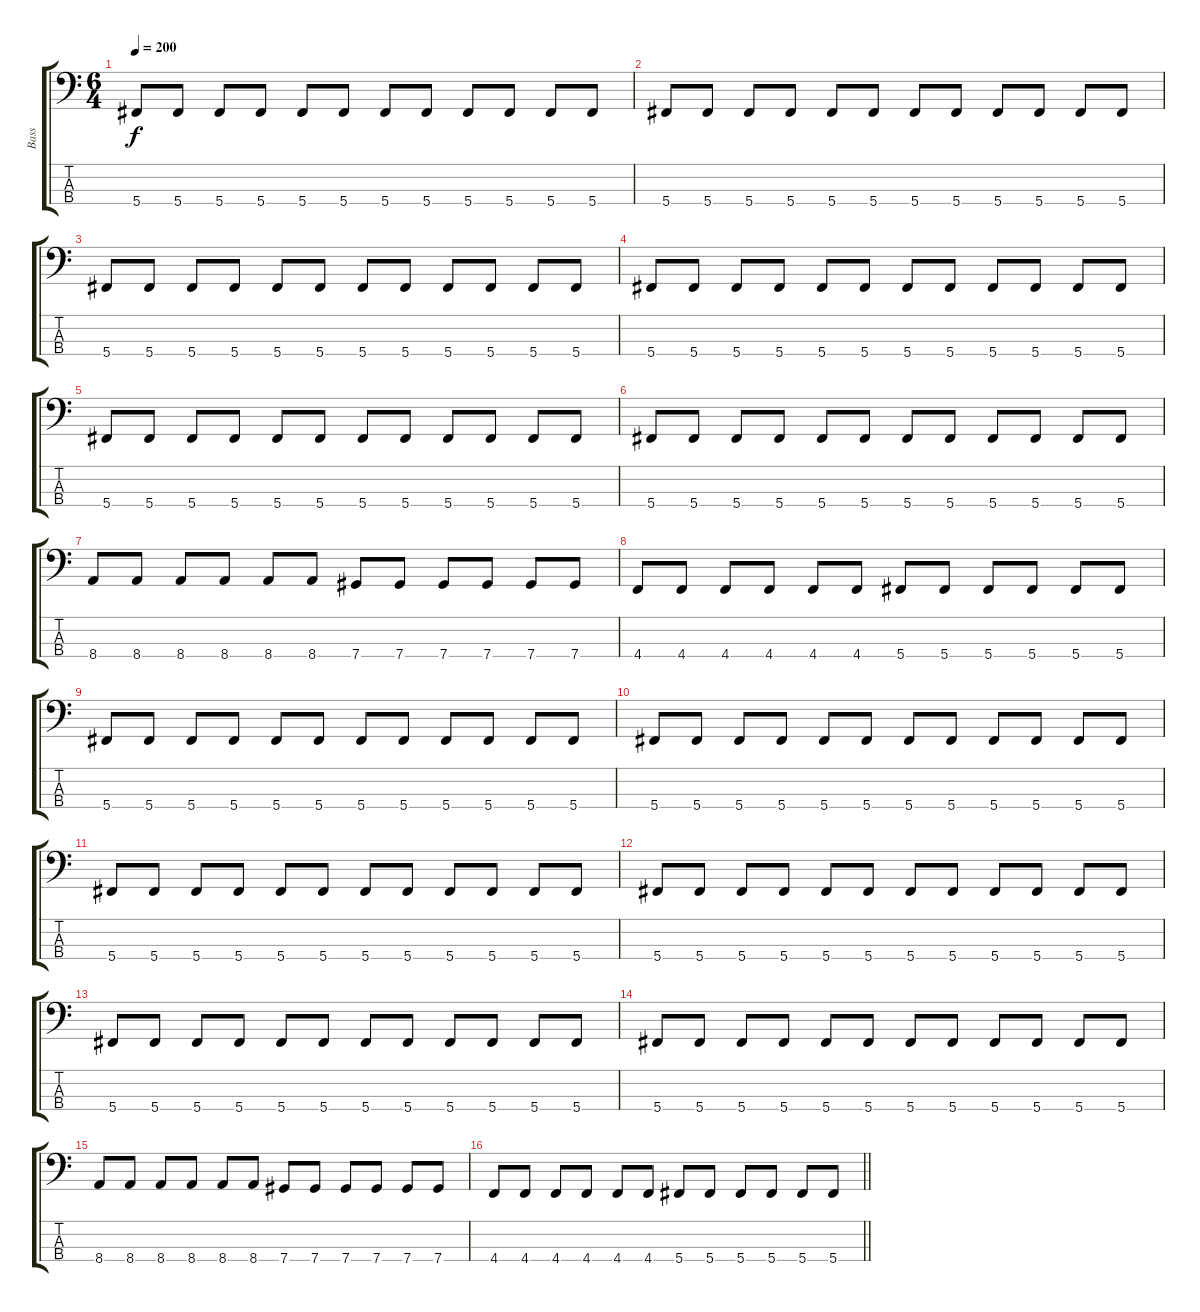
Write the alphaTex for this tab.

\track ("Bass" "Bass") {instrument electricbasspick}
\staff {score tabs}
\tuning (E2 B1 Gb1 Db1) {hide}
\ts (6 4)
\section ("" "")
\tempo 200
\clef f4
\ks c
5.4.8{dy f} 5.4.8 5.4.8 5.4.8 5.4.8 5.4.8 5.4.8 5.4.8 5.4.8 5.4.8 5.4.8 5.4.8 |
5.4.8 5.4.8 5.4.8 5.4.8 5.4.8 5.4.8 5.4.8 5.4.8 5.4.8 5.4.8 5.4.8 5.4.8 |
5.4.8 5.4.8 5.4.8 5.4.8 5.4.8 5.4.8 5.4.8 5.4.8 5.4.8 5.4.8 5.4.8 5.4.8 |
5.4.8 5.4.8 5.4.8 5.4.8 5.4.8 5.4.8 5.4.8 5.4.8 5.4.8 5.4.8 5.4.8 5.4.8 |
5.4.8 5.4.8 5.4.8 5.4.8 5.4.8 5.4.8 5.4.8 5.4.8 5.4.8 5.4.8 5.4.8 5.4.8 |
5.4.8 5.4.8 5.4.8 5.4.8 5.4.8 5.4.8 5.4.8 5.4.8 5.4.8 5.4.8 5.4.8 5.4.8 |
8.4.8 8.4.8 8.4.8 8.4.8 8.4.8 8.4.8 7.4.8 7.4.8 7.4.8 7.4.8 7.4.8 7.4.8 |
4.4.8 4.4.8 4.4.8 4.4.8 4.4.8 4.4.8 5.4.8 5.4.8 5.4.8 5.4.8 5.4.8 5.4.8 |
5.4.8 5.4.8 5.4.8 5.4.8 5.4.8 5.4.8 5.4.8 5.4.8 5.4.8 5.4.8 5.4.8 5.4.8 |
5.4.8 5.4.8 5.4.8 5.4.8 5.4.8 5.4.8 5.4.8 5.4.8 5.4.8 5.4.8 5.4.8 5.4.8 |
5.4.8 5.4.8 5.4.8 5.4.8 5.4.8 5.4.8 5.4.8 5.4.8 5.4.8 5.4.8 5.4.8 5.4.8 |
5.4.8 5.4.8 5.4.8 5.4.8 5.4.8 5.4.8 5.4.8 5.4.8 5.4.8 5.4.8 5.4.8 5.4.8 |
5.4.8 5.4.8 5.4.8 5.4.8 5.4.8 5.4.8 5.4.8 5.4.8 5.4.8 5.4.8 5.4.8 5.4.8 |
5.4.8 5.4.8 5.4.8 5.4.8 5.4.8 5.4.8 5.4.8 5.4.8 5.4.8 5.4.8 5.4.8 5.4.8 |
8.4.8 8.4.8 8.4.8 8.4.8 8.4.8 8.4.8 7.4.8 7.4.8 7.4.8 7.4.8 7.4.8 7.4.8 |
\barLineRight lightlight
4.4.8 4.4.8 4.4.8 4.4.8 4.4.8 4.4.8 5.4.8 5.4.8 5.4.8 5.4.8 5.4.8 5.4.8
